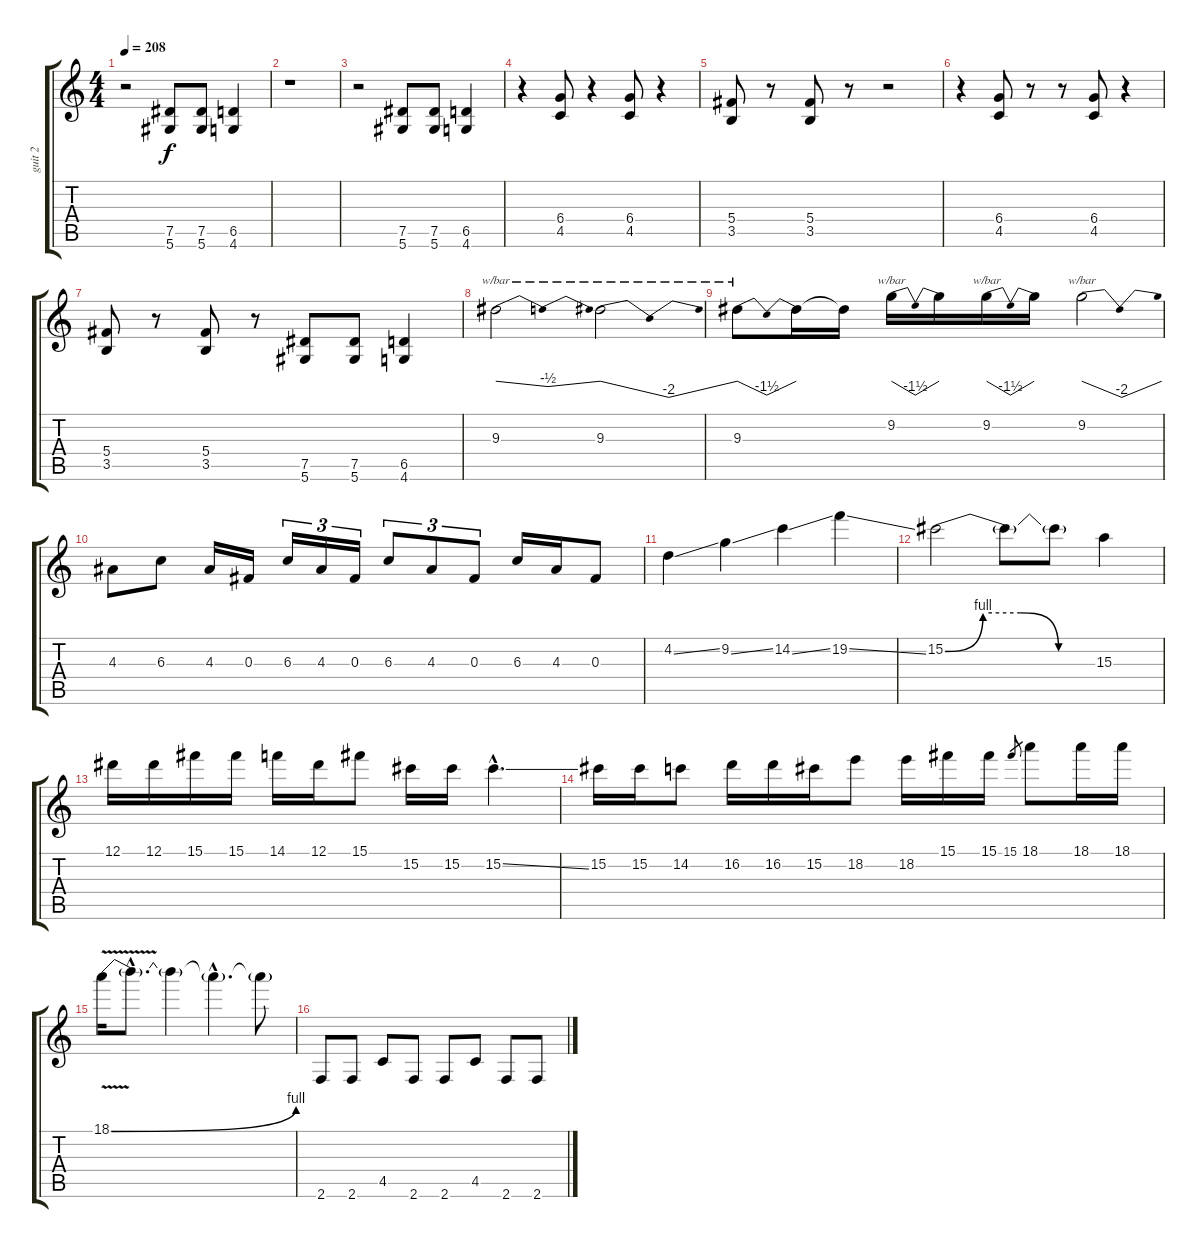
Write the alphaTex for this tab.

\track ("guit 2" "guit 2") {instrument distortionguitar}
\staff {score tabs}
\tuning (Eb4 Bb3 Gb3 Db3 Ab2 Eb2) {hide}
\ts (4 4)
\tempo 208
\clef g2
\ks c
r.2{dy f} (7.5 5.6).8 (7.5 5.6).8 (6.5 4.6).4 |
r.1 |
r.2 (7.5 5.6).8 (7.5 5.6).8 (6.5 4.6).4 |
r.4 (6.4 4.5).8 r.4 (6.4 4.5).8 r.4 |
(5.4 3.5).8 r.8 (5.4 3.5).8 r.8 r.2 |
r.4 (6.4 4.5).8 r.8 r.8 (6.4 4.5).8 r.4 |
(5.4 3.5).8 r.8 (5.4 3.5).8 r.8 (7.5 5.6).8 (7.5 5.6).8 (6.5 4.6).4 |
9.3.2{tbe (dip default 0 0 30 -2 60 0)} 9.3.2{tbe (dip default 0 0 30 -8 60 0)} |
9.3.8{tbe (dip default 0 0 30 -6 60 0)} 9.3{t}.16 9.3{t}.16 9.2.16{tbe (dip default 0 0 30 -6 60 0)} 9.2{t}.16 9.2.16{tbe (dip default 0 0 30 -6 60 0)} 9.2{t}.16 9.2.2{tbe (dip default 0 0 30 -8 60 0)} |
4.3.8 6.3.8 4.3.16 0.3.16 6.3.16{tu (3 2)} 4.3.16{tu (3 2)} 0.3.16{tu (3 2)} 6.3.8{tu (3 2)} 4.3.8{tu (3 2)} 0.3.8{tu (3 2)} 6.3.16 4.3.16 0.3.8 |
4.2{ss}.4 9.2{ss}.4 14.2{ss}.4 19.2{ss}.4 |
15.2{be (custom 0 0 15 4 30 4 45 0 60 0)}.2 15.2{t}.8 15.2{t}.8 15.3.4 |
12.1.16 12.1.16 15.1.16 15.1.16 14.1.16 12.1.16 15.1.8 15.2.16 15.2.16 15.2{ss hac}.4{d} |
15.2.16 15.2.16 14.2.8 16.2.16 16.2.16 15.2.16 18.2.8 18.2.16 15.1.16 15.1.16 15.1.8{gr} 18.1.8 18.1.16 18.1.16 |
18.1{be (bend 0 0 60 4) v}.16 18.1{hac t}.8{d} 18.1{t}.4 18.1{hac t}.4{d} 18.1{t}.8 |
2.6.8 2.6.8 4.5.8 2.6.8 2.6.8 4.5.8 2.6.8 2.6.8
